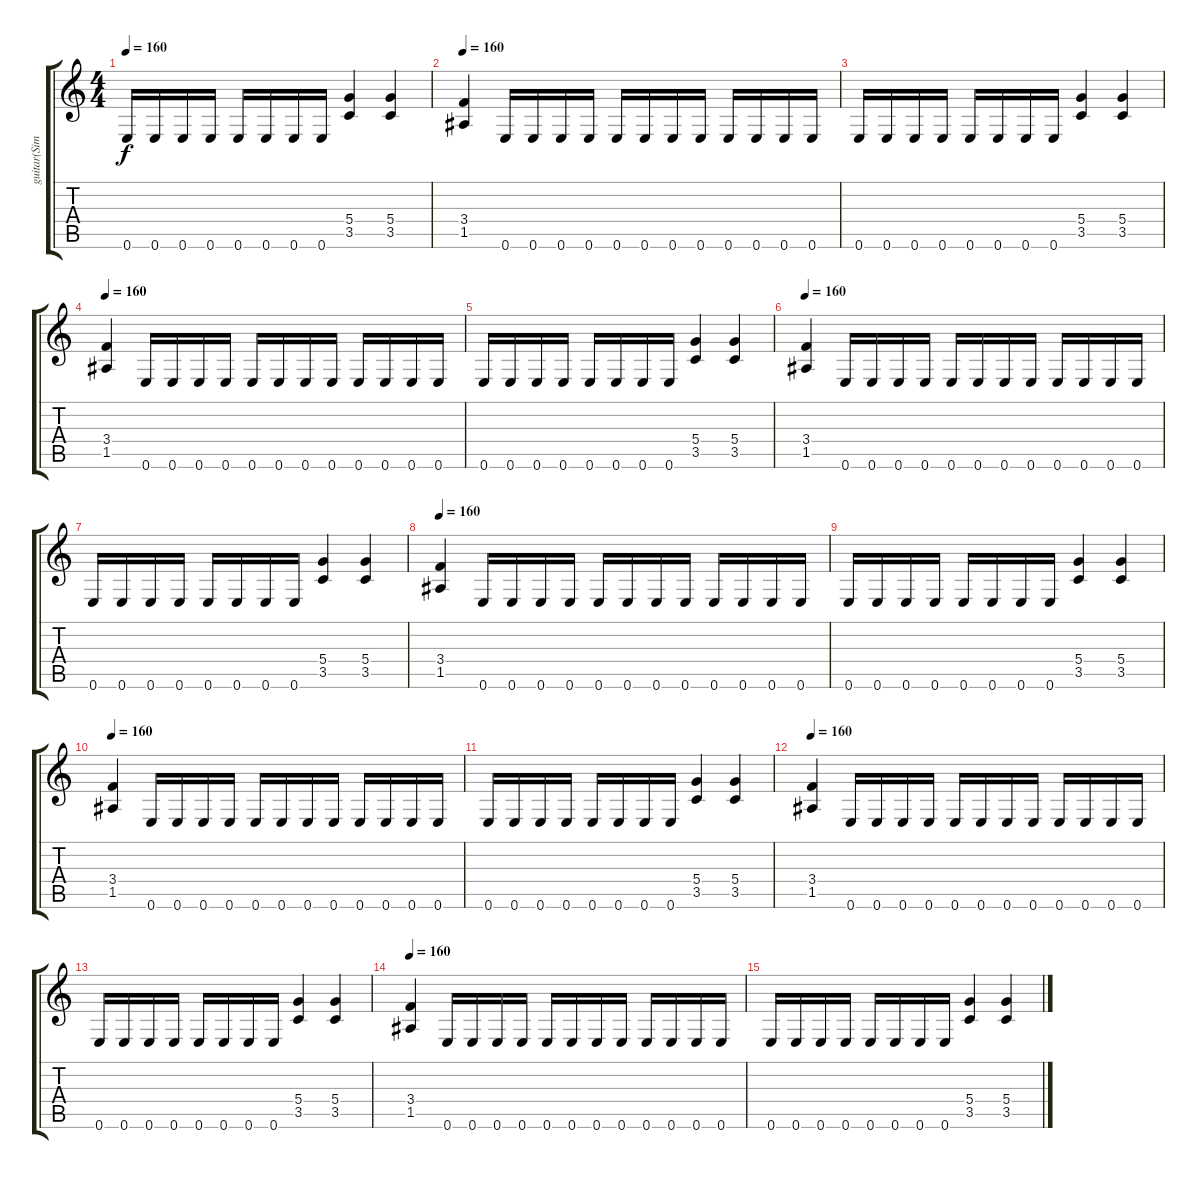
\track ("guitar(Simon)" "guitar(Sim") {instrument distortionguitar}
\staff {score tabs}
\tuning (E4 B3 G3 D3 A2 E2) {hide}
\ts (4 4)
\tempo 160
\clef g2
\ks c
0.6.16{dy f} 0.6.16 0.6.16 0.6.16 0.6.16 0.6.16 0.6.16 0.6.16 (5.4 3.5).4 (5.4 3.5).4 |
\tempo 160
(3.4 1.5).4 0.6.16 0.6.16 0.6.16 0.6.16 0.6.16 0.6.16 0.6.16 0.6.16 0.6.16 0.6.16 0.6.16 0.6.16 |
0.6.16 0.6.16 0.6.16 0.6.16 0.6.16 0.6.16 0.6.16 0.6.16 (5.4 3.5).4 (5.4 3.5).4 |
\tempo 160
(3.4 1.5).4 0.6.16 0.6.16 0.6.16 0.6.16 0.6.16 0.6.16 0.6.16 0.6.16 0.6.16 0.6.16 0.6.16 0.6.16 |
0.6.16 0.6.16 0.6.16 0.6.16 0.6.16 0.6.16 0.6.16 0.6.16 (5.4 3.5).4 (5.4 3.5).4 |
\tempo 160
(3.4 1.5).4 0.6.16 0.6.16 0.6.16 0.6.16 0.6.16 0.6.16 0.6.16 0.6.16 0.6.16 0.6.16 0.6.16 0.6.16 |
0.6.16 0.6.16 0.6.16 0.6.16 0.6.16 0.6.16 0.6.16 0.6.16 (5.4 3.5).4 (5.4 3.5).4 |
\tempo 160
(3.4 1.5).4 0.6.16 0.6.16 0.6.16 0.6.16 0.6.16 0.6.16 0.6.16 0.6.16 0.6.16 0.6.16 0.6.16 0.6.16 |
0.6.16 0.6.16 0.6.16 0.6.16 0.6.16 0.6.16 0.6.16 0.6.16 (5.4 3.5).4 (5.4 3.5).4 |
\tempo 160
(3.4 1.5).4 0.6.16 0.6.16 0.6.16 0.6.16 0.6.16 0.6.16 0.6.16 0.6.16 0.6.16 0.6.16 0.6.16 0.6.16 |
0.6.16 0.6.16 0.6.16 0.6.16 0.6.16 0.6.16 0.6.16 0.6.16 (5.4 3.5).4 (5.4 3.5).4 |
\tempo 160
(3.4 1.5).4 0.6.16 0.6.16 0.6.16 0.6.16 0.6.16 0.6.16 0.6.16 0.6.16 0.6.16 0.6.16 0.6.16 0.6.16 |
0.6.16 0.6.16 0.6.16 0.6.16 0.6.16 0.6.16 0.6.16 0.6.16 (5.4 3.5).4 (5.4 3.5).4 |
\tempo 160
(3.4 1.5).4 0.6.16 0.6.16 0.6.16 0.6.16 0.6.16 0.6.16 0.6.16 0.6.16 0.6.16 0.6.16 0.6.16 0.6.16 |
0.6.16 0.6.16 0.6.16 0.6.16 0.6.16 0.6.16 0.6.16 0.6.16 (5.4 3.5).4 (5.4 3.5).4
